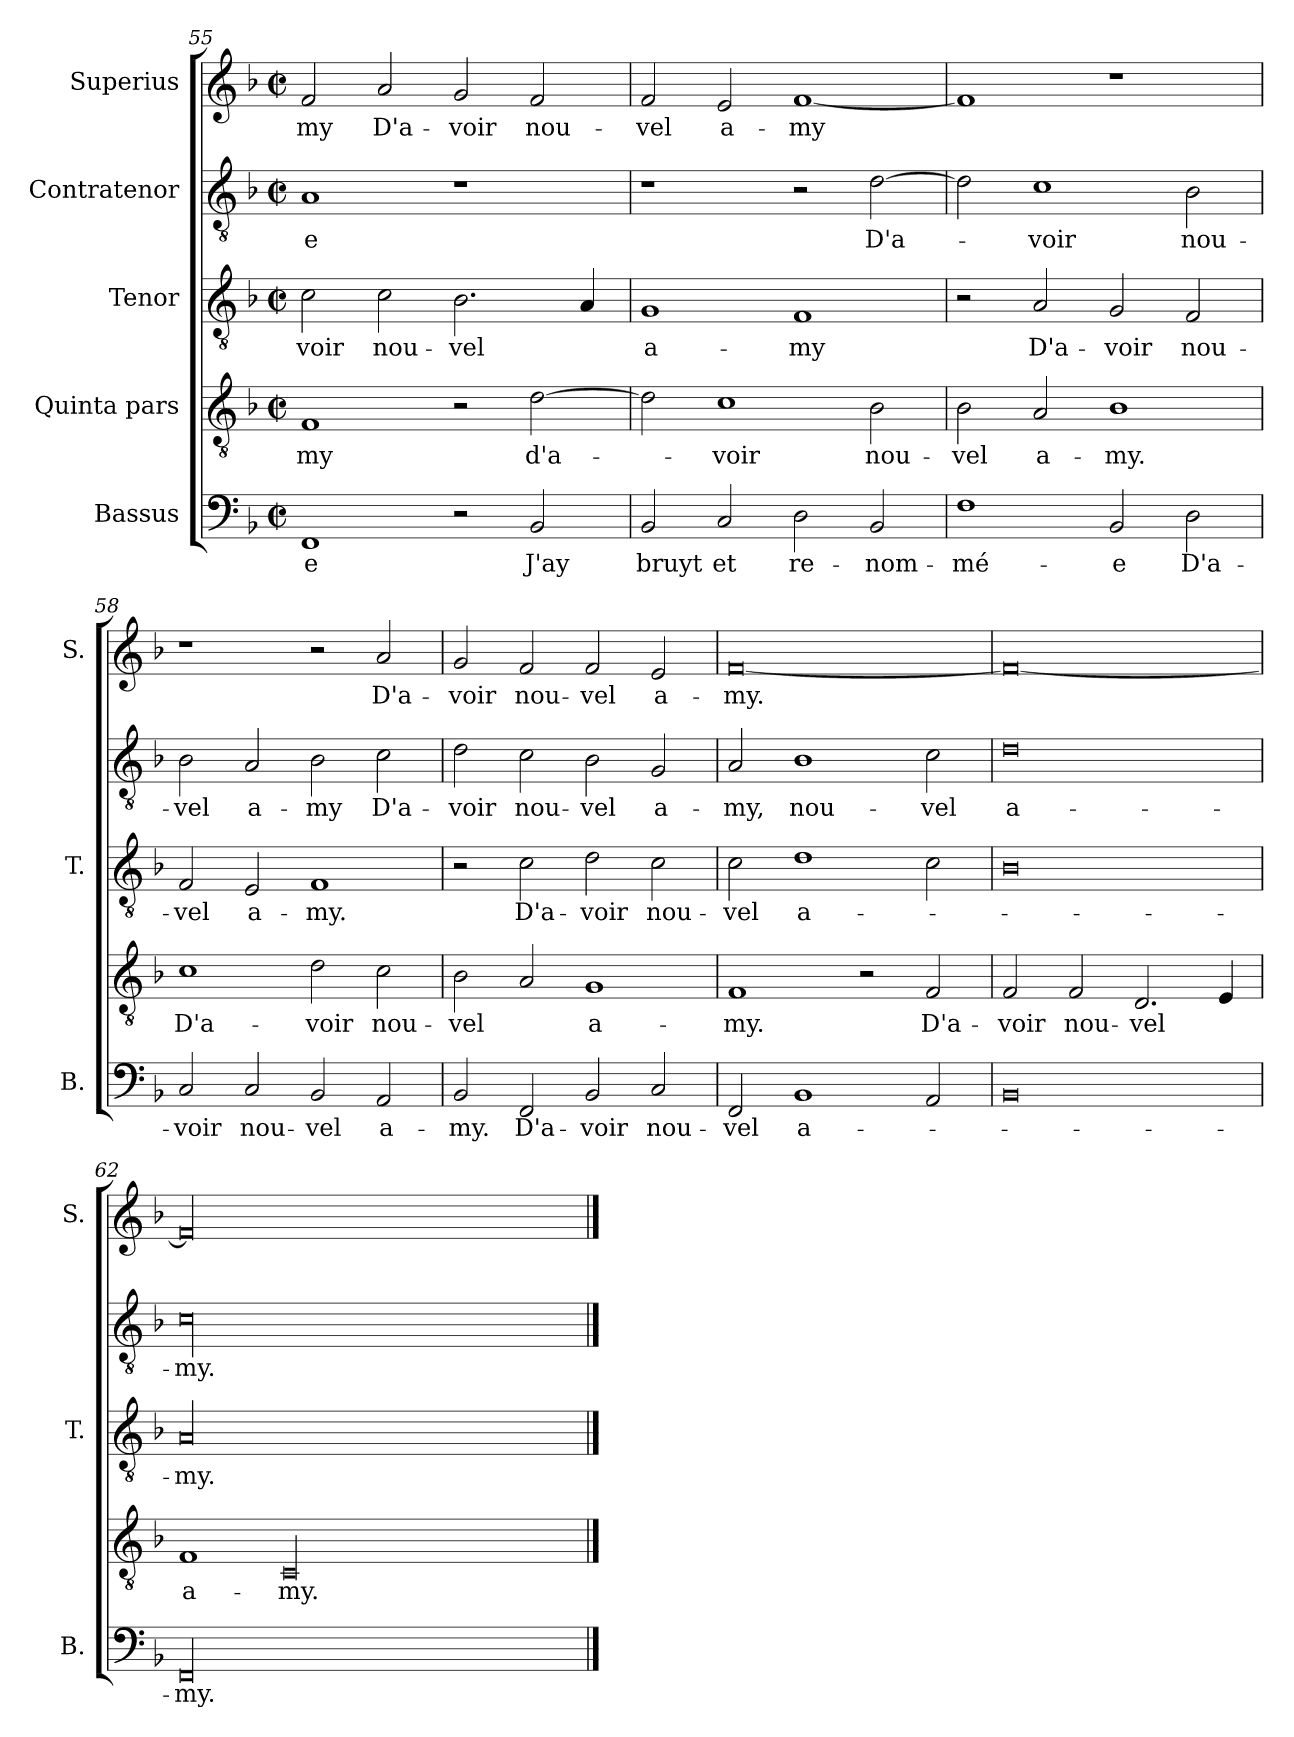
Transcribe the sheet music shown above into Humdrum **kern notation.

**kern	**text	**kern	**text	**kern	**text	**kern	**text	**kern	**text
*part5	*part5	*part4	*part4	*part3	*part3	*part2	*part2	*part1	*part1
*staff5	*staff5	*staff4	*staff4	*staff3	*staff3	*staff2	*staff2	*staff1	*staff1
*I"Bassus	*	*I"Quinta pars	*	*I"Tenor	*	*I"Contratenor	*	*I"Superius	*
*I'B.	*	*	*	*I'T.	*	*	*	*I'S.	*
*clefF4	*	*clefGv2	*	*clefGv2	*	*clefGv2	*	*clefG2	*
*k[b-]	*	*k[b-]	*	*k[b-]	*	*k[b-]	*	*k[b-]	*
*F:	*	*F:	*	*F:	*	*F:	*	*F:	*
*M2/2	*	*M2/2	*	*M2/2	*	*M2/2	*	*M2/2	*
*met(c|)	*	*met(c|)	*	*met(c|)	*	*met(c|)	*	*met(c|)	*
=55	=55	=55	=55	=55	=55	=55	=55	=55	=55
1FF/	-e	1F/	-my	2c\	-voir	1A/	-e	2f/	-my
.	.	.	.	2c\	nou-	.	.	2a/	D'a-
2r	.	2r	.	2.B-\	-vel	1r	.	2g/	-voir
2BB-/	J'ay	[2d\	d'a-	.	.	.	.	2f/	nou-
.	.	.	.	4A/	.	.	.	.	.
=56	=56	=56	=56	=56	=56	=56	=56	=56	=56
2BB-/	bruyt	2d\]	.	1G/	a-	1r	.	2f/	-vel
2C/	et	1c\	-voir	.	.	.	.	2e/	a-
2D\	re-	.	.	1F/	-my	2r	.	[1f/	-my
2BB-/	-nom-	2B-\	nou-	.	.	[2d\	D'a-	.	.
!!LO:LB:g=z
=57	=57	=57	=57	=57	=57	=57	=57	=57	=57
1F\	-mé-	2B-\	-vel	2r	.	2d\]	.	1f/]	.
.	.	2A/	a-	2A/	D'a-	1c\	-voir	.	.
2BB-/	-e	1B-\	-my.	2G/	-voir	.	.	1r	.
2D\	D'a-	.	.	2F/	nou-	2B-\	nou-	.	.
=58	=58	=58	=58	=58	=58	=58	=58	=58	=58
2C/	-voir	1c\	D'a-	2F/	-vel	2B-\	-vel	1r	.
2C/	nou-	.	.	2E/	a-	2A/	a-	.	.
2BB-/	-vel	2d\	-voir	1F/	-my.	2B-\	-my	2r	.
2AA/	a-	2c\	nou-	.	.	2c\	D'a-	2a/	D'a-
=59	=59	=59	=59	=59	=59	=59	=59	=59	=59
2BB-/	-my.	2B-\	-vel	2r	.	2d\	-voir	2g/	-voir
2FF/	D'a-	2A/	.	2c\	D'a-	2c\	nou-	2f/	nou-
2BB-/	-voir	1G/	a-	2d\	-voir	2B-\	-vel	2f/	-vel
2C/	nou-	.	.	2c\	nou-	2G/	a-	2e/	a-
=60	=60	=60	=60	=60	=60	=60	=60	=60	=60
2FF/	-vel	1F/	-my.	2c\	-vel	2A/	-my,	[0f/	-my.
1BB-/	a-	.	.	1d\	a-	1B-\	nou-	.	.
.	.	2r	.	.	.	.	.	.	.
2AA/	.	2F/	D'a-	2c\	.	2c\	-vel	.	.
=61	=61	=61	=61	=61	=61	=61	=61	=61	=61
0BB-/	.	2F/	-voir	0B-\	.	0d\	a-	0f/_	.
.	.	2F/	nou-	.	.	.	.	.	.
.	.	2.D/	-vel	.	.	.	.	.	.
.	.	4E/	.	.	.	.	.	.	.
=62	=62	=62	=62	=62	=62	=62	=62	=62	=62
00FF/	-my.	1F/	a-	00A/	-my.	00c\	-my.	00f/]	.
.	.	00C/	-my.	.	.	.	.	.	.
1FF/yy	.	.	.	1A/yy	.	1c\yy	.	1f/yy	.
==	==	==	==	==	==	==	==	==	==
*-	*-	*-	*-	*-	*-	*-	*-	*-	*-
